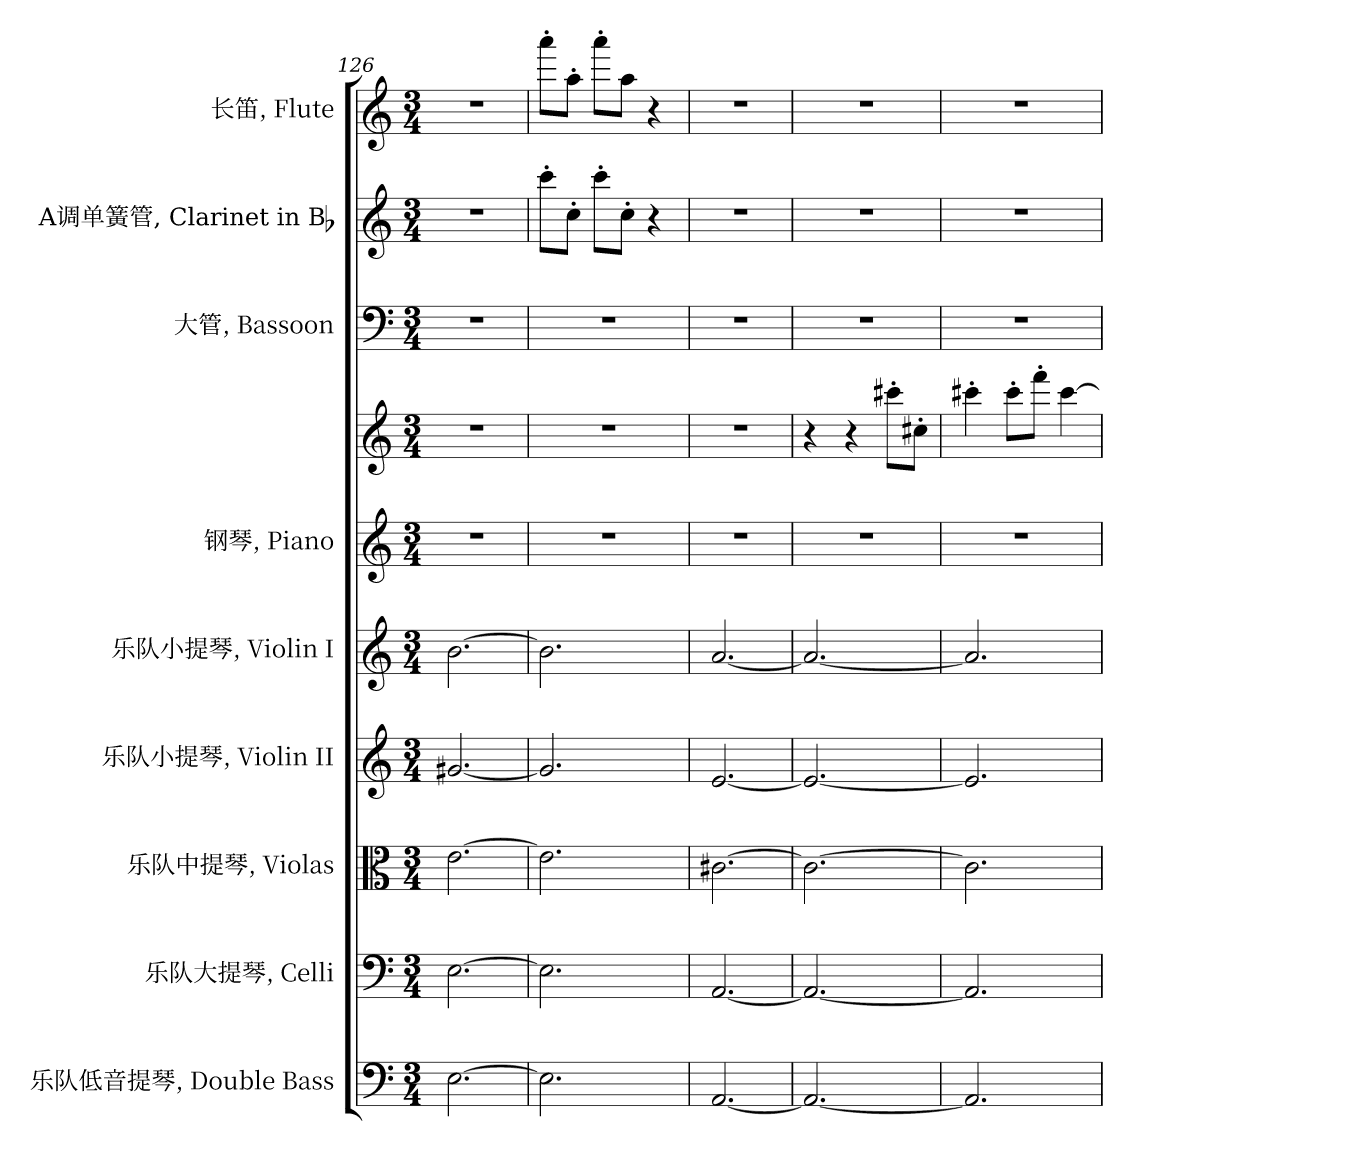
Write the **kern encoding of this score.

**kern	**kern	**kern	**kern	**kern	**kern	**kern	**kern	**kern	**kern
*part9	*part8	*part7	*part6	*part5	*part4	*part4	*part3	*part2	*part1
*staff10	*staff9	*staff8	*staff7	*staff6	*staff5	*staff4	*staff3	*staff2	*staff1
*I"乐队低音提琴, Double Bass	*I"乐队大提琴, Celli	*I"乐队中提琴, Violas	*I"乐队小提琴, Violin II	*I"乐队小提琴, Violin I	*I"钢琴, Piano	*	*I"大管, Bassoon	*I"A调单簧管, Clarinet in Bb	*I"长笛, Flute
*	*	*I'Vlas.	*	*	*I'Pno.	*	*I'Bsn.	*I'A Cl.	*I'Fl.
*clefF4	*clefF4	*clefC3	*clefG2	*clefG2	*clefG2	*clefG2	*clefF4	*clefG2	*clefG2
*ITrd7c12	*	*	*	*	*	*	*	*ITrd1c2	*
*k[]	*k[]	*k[]	*k[]	*k[]	*k[]	*k[]	*k[]	*k[b-e-]	*k[]
*M3/4	*M3/4	*M3/4	*M3/4	*M3/4	*M3/4	*M3/4	*M3/4	*M3/4	*M3/4
=126	=126	=126	=126	=126	=126	=126	=126	=126	=126
[2.EE\	[2.E\	[2.e\	[2.g#X/	[2.b\	2.r	2.r	2.r	2.r	2.r
=127	=127	=127	=127	=127	=127	=127	=127	=127	=127
2.EE\]	2.E\]	2.e\]	2.g#/]	2.b\]	2.r	2.r	2.r	8bb-'\L	8aaa'\L
.	.	.	.	.	.	.	.	8b-'\J	8aa'\J
.	.	.	.	.	.	.	.	8bb-'\L	8aaa'\L
.	.	.	.	.	.	.	.	8b-'\J	8aa\J
.	.	.	.	.	.	.	.	4r	4r
=128	=128	=128	=128	=128	=128	=128	=128	=128	=128
[2.AAA/	[2.AA/	[2.c#X\	[2.e/	[2.a/	2.r	2.r	2.r	2.r	2.r
!!LO:PB:g=z
=129	=129	=129	=129	=129	=129	=129	=129	=129	=129
2.AAA/_	2.AA/_	2.c#\_	2.e/_	2.a/_	2.r	4r	2.r	2.r	2.r
.	.	.	.	.	.	4r	.	.	.
.	.	.	.	.	.	8ccc#X'\L	.	.	.
.	.	.	.	.	.	8cc#X'\J	.	.	.
=130	=130	=130	=130	=130	=130	=130	=130	=130	=130
2.AAA/]	2.AA/]	2.c#\]	2.e/]	2.a/]	2.r	4ccc#X'\	2.r	2.r	2.r
.	.	.	.	.	.	8ccc#'\L	.	.	.
.	.	.	.	.	.	8fff'\J	.	.	.
.	.	.	.	.	.	[4ccc#\	.	.	.
=	=	=	=	=	=	=	=	=	=
*-	*-	*-	*-	*-	*-	*-	*-	*-	*-
